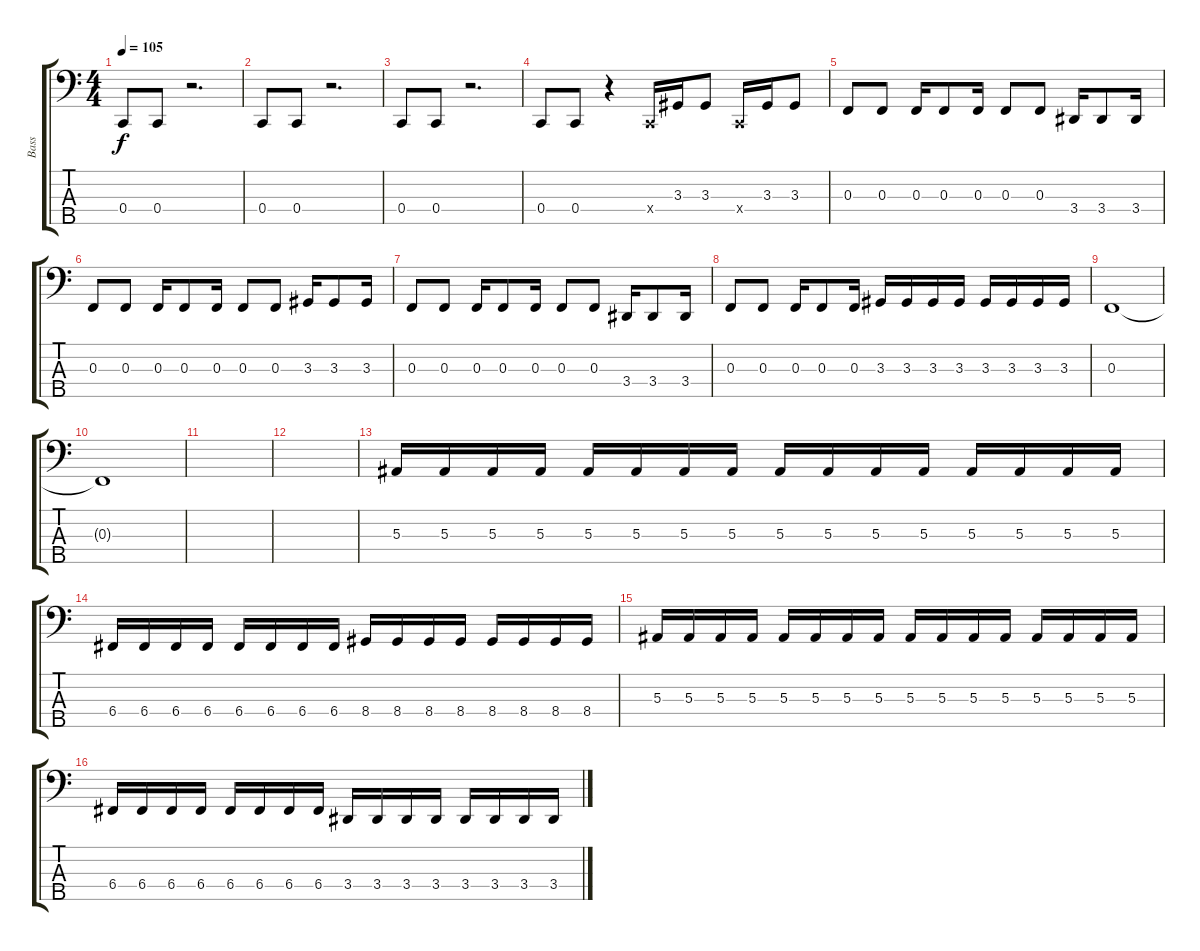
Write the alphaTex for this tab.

\track ("Bass" "Bass") {instrument slapbass2}
\staff {score tabs}
\tuning (Eb2 Bb1 F1 C1 G0) {hide}
\ts (4 4)
\tempo 105
\clef f4
\ks c
0.4.8{dy f} 0.4.8 r.2{d} |
0.4.8 0.4.8 r.2{d} |
0.4.8 0.4.8 r.2{d} |
0.4.8 0.4.8 r.4 0.4{x}.16 3.3.16 3.3.8 0.4{x}.16 3.3.16 3.3.8 |
0.3.8 0.3.8 0.3.16 0.3.8 0.3.16 0.3.8 0.3.8 3.4.16 3.4.8 3.4.16 |
0.3.8 0.3.8 0.3.16 0.3.8 0.3.16 0.3.8 0.3.8 3.3.16 3.3.8 3.3.16 |
0.3.8 0.3.8 0.3.16 0.3.8 0.3.16 0.3.8 0.3.8 3.4.16 3.4.8 3.4.16 |
0.3.8 0.3.8 0.3.16 0.3.8 0.3.16 3.3.16 3.3.16 3.3.16 3.3.16 3.3.16 3.3.16 3.3.16 3.3.16 |
0.3.1 |
0.3{t}.1 |
|
|
5.3.16 5.3.16 5.3.16 5.3.16 5.3.16 5.3.16 5.3.16 5.3.16 5.3.16 5.3.16 5.3.16 5.3.16 5.3.16 5.3.16 5.3.16 5.3.16 |
6.4.16 6.4.16 6.4.16 6.4.16 6.4.16 6.4.16 6.4.16 6.4.16 8.4.16 8.4.16 8.4.16 8.4.16 8.4.16 8.4.16 8.4.16 8.4.16 |
5.3.16 5.3.16 5.3.16 5.3.16 5.3.16 5.3.16 5.3.16 5.3.16 5.3.16 5.3.16 5.3.16 5.3.16 5.3.16 5.3.16 5.3.16 5.3.16 |
6.4.16 6.4.16 6.4.16 6.4.16 6.4.16 6.4.16 6.4.16 6.4.16 3.4.16 3.4.16 3.4.16 3.4.16 3.4.16 3.4.16 3.4.16 3.4.16
